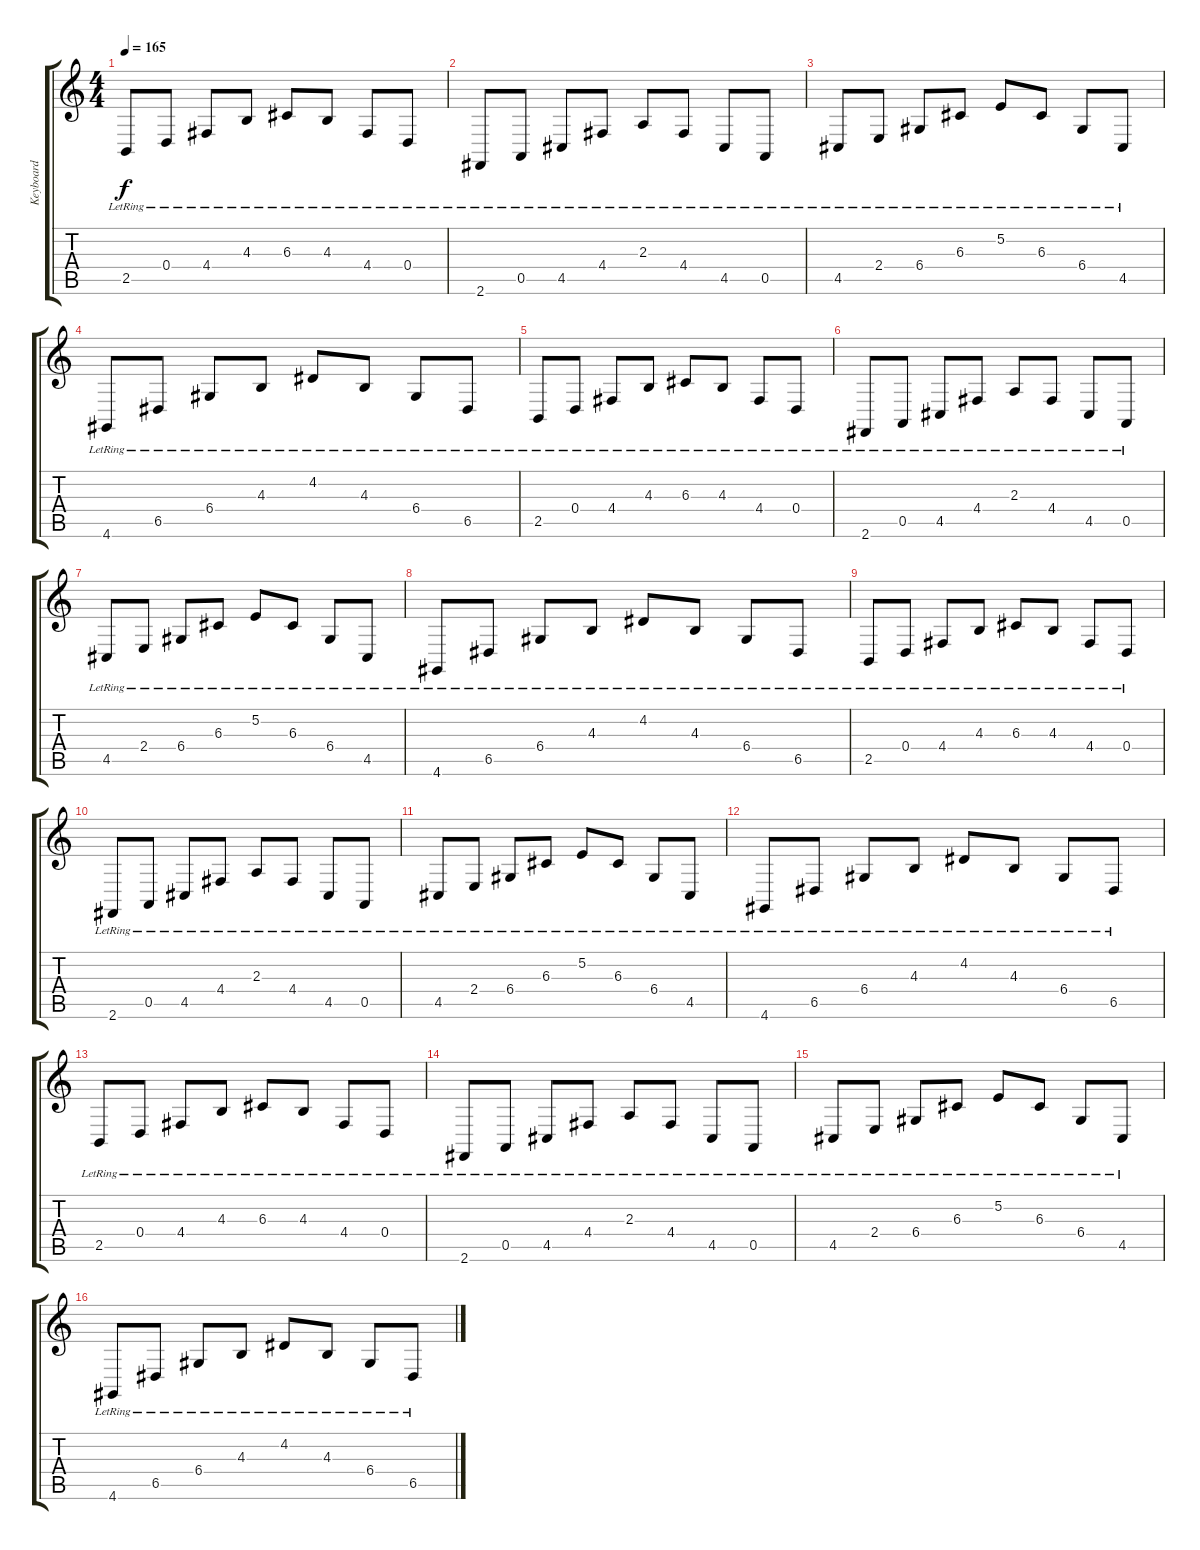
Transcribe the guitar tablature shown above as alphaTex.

\track ("Keyboard" "Keyboard") {instrument acousticgrandpiano}
\staff {score tabs}
\tuning (E4 B3 G3 D3 A2 E2) {hide}
\ts (4 4)
\tempo 165
\clef g2
\ks c
2.5{lr}.8{dy f} 0.4{lr}.8 4.4{lr}.8 4.3{lr}.8 6.3{lr}.8 4.3{lr}.8 4.4{lr}.8 0.4{lr}.8 |
2.6{lr}.8 0.5{lr}.8 4.5{lr}.8 4.4{lr}.8 2.3{lr}.8 4.4{lr}.8 4.5{lr}.8 0.5{lr}.8 |
4.5{lr}.8 2.4{lr}.8 6.4{lr}.8 6.3{lr}.8 5.2{lr}.8 6.3{lr}.8 6.4{lr}.8 4.5{lr}.8 |
4.6{lr}.8 6.5{lr}.8 6.4{lr}.8 4.3{lr}.8 4.2{lr}.8 4.3{lr}.8 6.4{lr}.8 6.5{lr}.8 |
2.5{lr}.8 0.4{lr}.8 4.4{lr}.8 4.3{lr}.8 6.3{lr}.8 4.3{lr}.8 4.4{lr}.8 0.4{lr}.8 |
2.6{lr}.8 0.5{lr}.8 4.5{lr}.8 4.4{lr}.8 2.3{lr}.8 4.4{lr}.8 4.5{lr}.8 0.5{lr}.8 |
4.5{lr}.8 2.4{lr}.8 6.4{lr}.8 6.3{lr}.8 5.2{lr}.8 6.3{lr}.8 6.4{lr}.8 4.5{lr}.8 |
4.6{lr}.8 6.5{lr}.8 6.4{lr}.8 4.3{lr}.8 4.2{lr}.8 4.3{lr}.8 6.4{lr}.8 6.5{lr}.8 |
2.5{lr}.8 0.4{lr}.8 4.4{lr}.8 4.3{lr}.8 6.3{lr}.8 4.3{lr}.8 4.4{lr}.8 0.4{lr}.8 |
2.6{lr}.8 0.5{lr}.8 4.5{lr}.8 4.4{lr}.8 2.3{lr}.8 4.4{lr}.8 4.5{lr}.8 0.5{lr}.8 |
4.5{lr}.8 2.4{lr}.8 6.4{lr}.8 6.3{lr}.8 5.2{lr}.8 6.3{lr}.8 6.4{lr}.8 4.5{lr}.8 |
4.6{lr}.8 6.5{lr}.8 6.4{lr}.8 4.3{lr}.8 4.2{lr}.8 4.3{lr}.8 6.4{lr}.8 6.5{lr}.8 |
2.5{lr}.8 0.4{lr}.8 4.4{lr}.8 4.3{lr}.8 6.3{lr}.8 4.3{lr}.8 4.4{lr}.8 0.4{lr}.8 |
2.6{lr}.8 0.5{lr}.8 4.5{lr}.8 4.4{lr}.8 2.3{lr}.8 4.4{lr}.8 4.5{lr}.8 0.5{lr}.8 |
4.5{lr}.8 2.4{lr}.8 6.4{lr}.8 6.3{lr}.8 5.2{lr}.8 6.3{lr}.8 6.4{lr}.8 4.5{lr}.8 |
4.6{lr}.8 6.5{lr}.8 6.4{lr}.8 4.3{lr}.8 4.2{lr}.8 4.3{lr}.8 6.4{lr}.8 6.5{lr}.8
